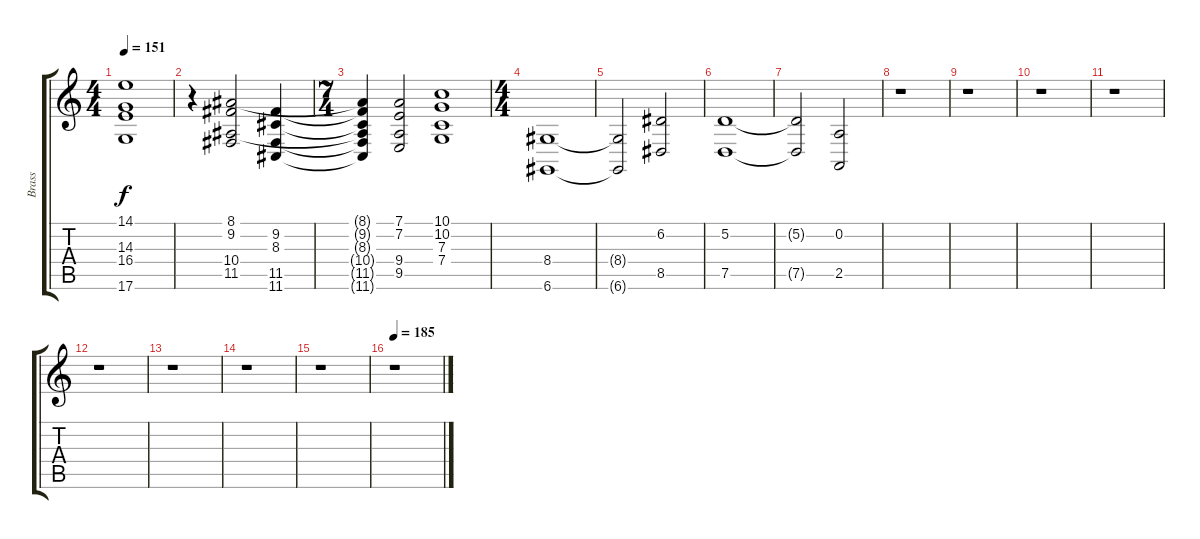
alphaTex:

\track ("Brass" "Brass") {instrument brasssection}
\staff {score tabs}
\tuning (D4 A3 F3 C3 G2 D2) {hide}
\ts (4 4)
\tempo 151
\clef g2
\ks c
(14.1{t} 14.3{t} 16.4{t} 17.6{t}).1{dy f} |
r.4 (8.1 9.2 10.4 11.5).2 (9.2 8.3 11.5 11.6).4 |
\ts (7 4)
(8.1{t} 9.2{t} 8.3{t} 10.4{t} 11.5{t} 11.6{t}).4 (7.1 7.2 9.4 9.5).2 (10.1 10.2 7.3 7.4).1 |
\ts (4 4)
(8.4 6.6).1 |
(8.4{t} 6.6{t}).2 (6.2 8.5).2 |
(5.2 7.5).1 |
(5.2{t} 7.5{t}).2 (0.2 2.5).2 |
r.1 |
r.1 |
r.1 |
r.1 |
r.1 |
r.1 |
r.1 |
r.1 |
\tempo 185
r.1
